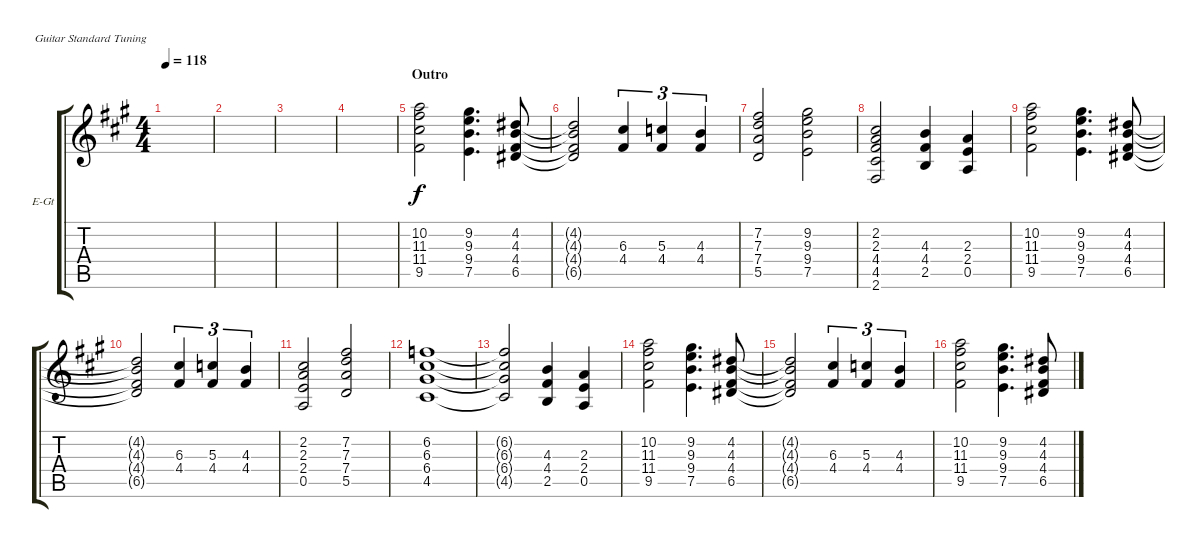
\defaultSystemsLayout 4
\bracketExtendMode groupsimilarinstruments
\firstSystemTrackNameOrientation horizontal
\otherSystemsTrackNameOrientation horizontal
\track ("VINNIE VINCENT" "E-Gt") {solo instrument distortionguitar}
\staff {score tabs}
\tuning (E4 B3 G3 D3 A2 E2)
\ts (4 4)
\tempo 118
\clef g2
\ks a
|
|
|
|
\section ("" "Outro")
(9.5 11.4 11.3 10.2).2 (7.5 9.4 9.3 9.2).4{d} (4.2 4.3 4.4 6.5).8 |
(4.2{t} 4.3{t} 4.4{t} 6.5{t}).2 (6.3 4.4).4{tu (3 2)} (5.3 4.4).4{tu (3 2)} (4.3 4.4).4{tu (3 2)} |
(5.5 7.4 7.3 7.2).2 (9.2 9.3 9.4 7.5).2 |
(2.6 4.5 4.4 2.3 2.2).2 (4.3 4.4 2.5).4 (0.5 2.4 2.3).4 |
(9.5 11.4 11.3 10.2).2 (7.5 9.4 9.3 9.2).4{d} (4.2 4.3 4.4 6.5).8 |
(4.2{t} 4.3{t} 4.4{t} 6.5{t}).2 (6.3 4.4).4{tu (3 2)} (5.3 4.4).4{tu (3 2)} (4.3 4.4).4{tu (3 2)} |
(0.5 2.4 2.3 2.2).2 (7.2 7.3 7.4 5.5).2 |
(4.5 6.4 6.3 6.2).1 |
(4.5{t} 6.4{t} 6.3{t} 6.2{t}).2 (2.5 4.4 4.3).4 (2.3 2.4 0.5).4 |
(9.5 11.4 11.3 10.2).2 (7.5 9.4 9.3 9.2).4{d} (4.2 4.3 4.4 6.5).8 |
(4.2{t} 4.3{t} 4.4{t} 6.5{t}).2 (6.3 4.4).4{tu (3 2)} (5.3 4.4).4{tu (3 2)} (4.3 4.4).4{tu (3 2)} |
(9.5 11.4 11.3 10.2).2 (7.5 9.4 9.3 9.2).4{d} (4.2 4.3 4.4 6.5).8
